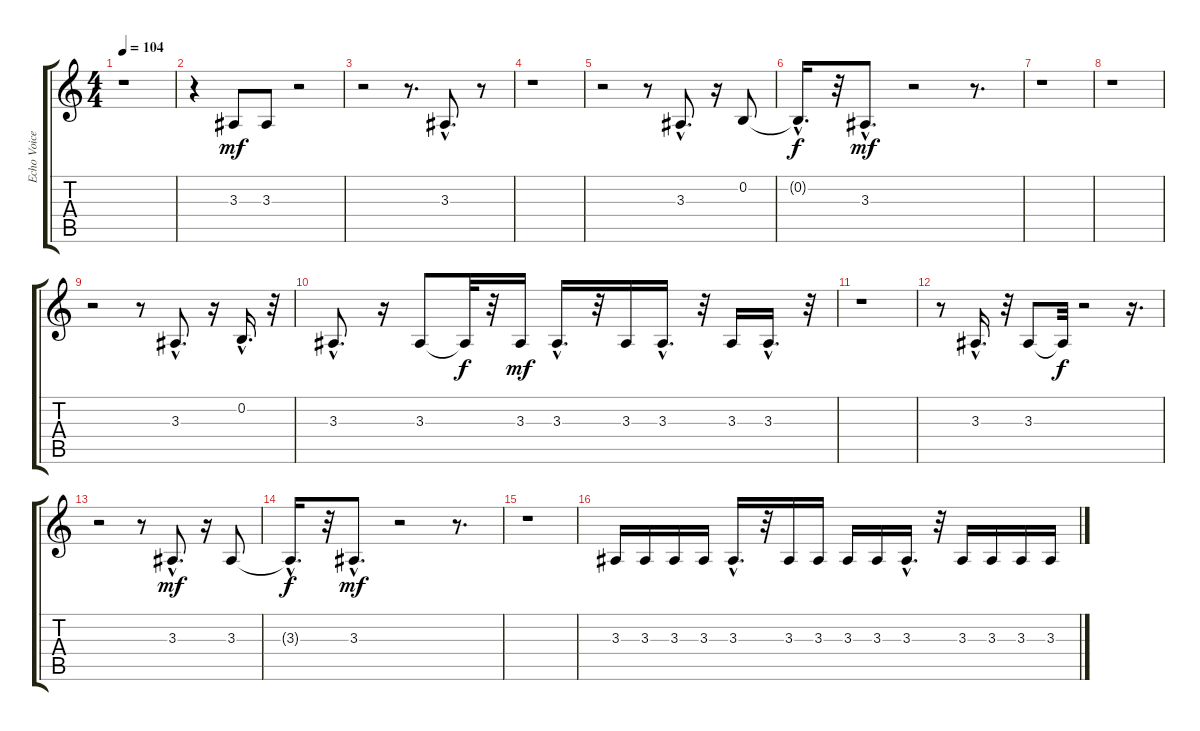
\track ("Echo Voice" "Echo Voice") {instrument altosax}
\staff {score tabs}
\tuning (E4 B3 G3 D3 A2 E2) {hide}
\ts (4 4)
\tempo 104
\clef g2
\ks c
r.1{dy mf} |
r.4 3.3.8 3.3.8 r.2 |
r.2 r.8{d} 3.3{hac}.8{d} r.8 |
r.1 |
r.2 r.8 3.3{hac}.8{d} r.16 0.2.8 |
0.2{hac t}.16{d dy f} r.32 3.3{hac}.8{d dy mf} r.2 r.8{d} |
r.1 |
r.1 |
r.2 r.8 3.3{hac}.8{d} r.16 0.2{hac}.16{d} r.32 |
3.3{hac}.8{d} r.16 3.3.8 3.3{t}.32{dy f} r.32 3.3.16{dy mf} 3.3{hac}.16{d} r.32 3.3.16 3.3{hac}.16{d} r.32 3.3.16 3.3{hac}.16{d} r.32 |
r.1 |
r.8 3.3{hac}.16{d} r.32 3.3.8 3.3{t}.32{dy f} r.2 r.16{d} |
r.2 r.8 3.3{hac}.8{d dy mf} r.16 3.3.8 |
3.3{hac t}.16{d dy f} r.32 3.3{hac}.8{d dy mf} r.2 r.8{d} |
r.1 |
3.3.16 3.3.16 3.3.16 3.3.16 3.3{hac}.16{d} r.32 3.3.16 3.3.16 3.3.16 3.3.16 3.3{hac}.16{d} r.32 3.3.16 3.3.16 3.3.16 3.3.16
